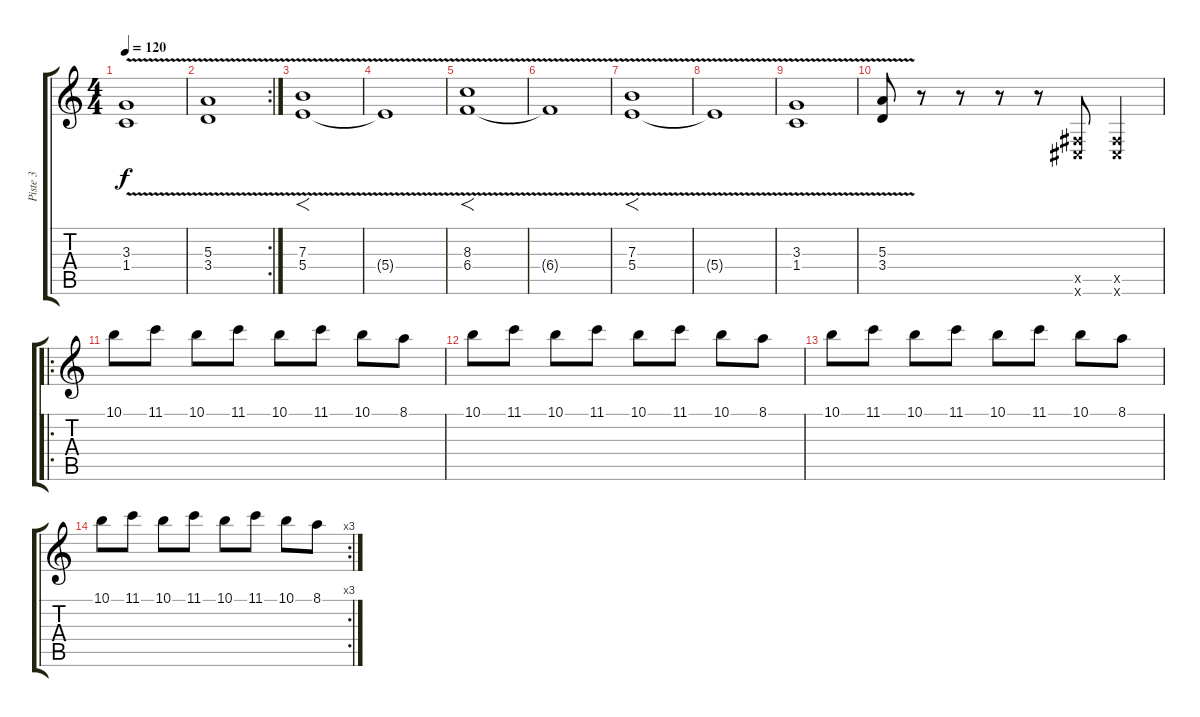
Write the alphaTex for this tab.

\track ("Piste 3" "Piste 3") {instrument distortionguitar}
\staff {score tabs}
\tuning (Db4 Ab3 E3 B2 Gb2 Db2) {hide}
\ts (4 4)
\tempo 120
\clef g2
\ks c
(3.3 1.4{v}).1{dy f} |
\rc 2
(5.3 3.4{v}).1 |
(7.3 5.4{v}).1{f volume 13} |
5.4{t}.1 |
(8.3 6.4{v}).1{f} |
6.4{t}.1 |
(7.3 5.4{v}).1{f} |
5.4{t}.1 |
(3.3 1.4{v}).1 |
(5.3 3.4{v}).8 r.8 r.8 r.8 r.8 (0.5{x} 0.6{x}).8 (0.5{x} 0.6{x}).4 |
\ro
10.1.8{volume 8} 11.1.8 10.1.8 11.1.8 10.1.8 11.1.8 10.1.8 8.1.8 |
10.1.8{volume 8} 11.1.8 10.1.8 11.1.8 10.1.8 11.1.8 10.1.8 8.1.8 |
10.1.8{volume 8} 11.1.8 10.1.8 11.1.8 10.1.8 11.1.8 10.1.8 8.1.8 |
\rc 3
10.1.8{volume 8} 11.1.8 10.1.8 11.1.8 10.1.8 11.1.8 10.1.8 8.1.8
